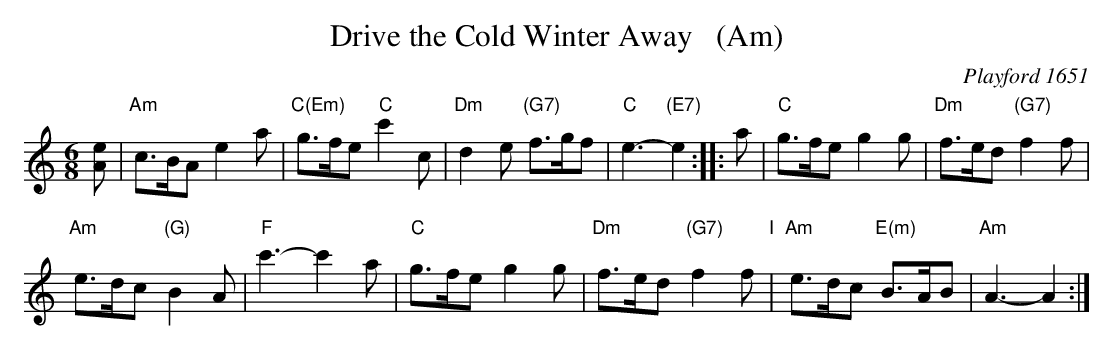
X:1
T: Drive the Cold Winter Away   (Am)
O: Playford 1651
M: 6/8
L: 1/8
K: Am
[eA] |\
"Am"c>BA e2a | "C(Em)"g>fe "C"c'2c |\
"Dm"d2e "(G7)"f>gf | "C"e3- "(E7)"e2 :: a |\
"C"g>fe g2g | "Dm"f>ed "(G7)"f2f |
"Am"e>dc "(G)"B2A | "F"c'3- c'2a |\
"C"g>fe g2g | "Dm"f>ed "(G7)"f2f "I"|\
"Am"e>dc "E(m)"B>AB | "Am"A3- A2 :|
